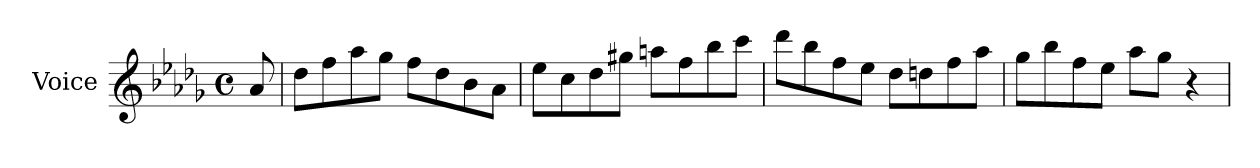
**kern
*part1
*staff1
*I"Voice
*I'Voice
*clefG2
*k[b-e-a-d-g-]
*M4/4
*met(c)
=
8a-/
=1
8dd-\L
8ff\
8aa-\
8gg-\J
8ff\L
8dd-\
8b-\
8a-\J
=2
8ee-\L
8cc\
8dd-\
8gg#X\J
8aan\L
8ff\
8bb-\
8ccc\J
=3
8ddd-\L
8bb-\
8ff\
8ee-\J
8dd-\L
8ddn\
8ff\
8aa-\J
=4
8gg-\L
8bb-\
8ff\
8ee-\J
8aa-\L
8gg-\J
4r
=
*-
